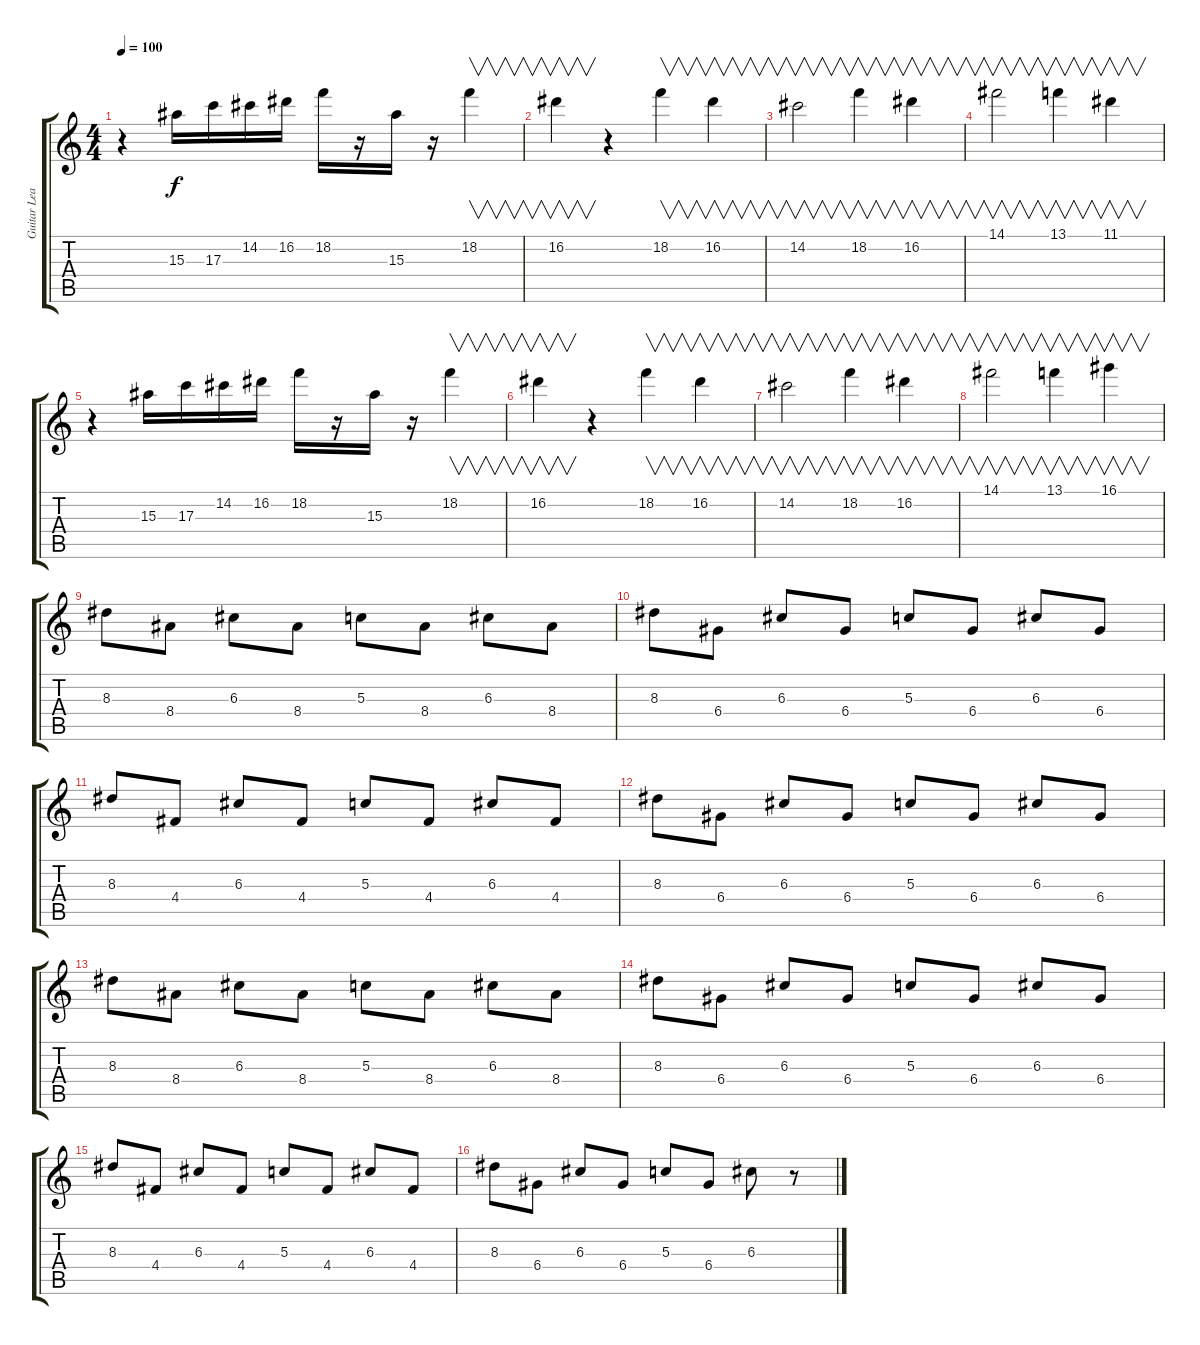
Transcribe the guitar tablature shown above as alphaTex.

\track ("Guitar Lead" "Guitar Lea") {instrument distortionguitar}
\staff {score tabs}
\tuning (E4 B3 G3 D3 A2 E2) {hide}
\ts (4 4)
\tempo 100
\clef g2
\ks c
r.4{dy f} 15.3.16 17.3.16 14.2.16 16.2.16 18.2.16 r.16 15.3.16 r.16 18.2.4{v} |
16.2.4{v} r.4 18.2.4{v} 16.2.4{v} |
14.2.2{v} 18.2.4{v} 16.2.4{v} |
14.1.2{v} 13.1.4{v} 11.1.4{v} |
r.4{volume 7} 15.3.16 17.3.16 14.2.16 16.2.16 18.2.16 r.16 15.3.16 r.16 18.2.4{v} |
16.2.4{v} r.4 18.2.4{v} 16.2.4{v} |
14.2.2{v volume 0} 18.2.4{v} 16.2.4{v} |
14.1.2{v} 13.1.4{v} 16.1.4{v} |
8.3.8{volume 14} 8.4.8 6.3.8 8.4.8 5.3.8 8.4.8 6.3.8 8.4.8 |
8.3.8 6.4.8 6.3.8 6.4.8 5.3.8 6.4.8 6.3.8 6.4.8 |
8.3.8 4.4.8 6.3.8 4.4.8 5.3.8 4.4.8 6.3.8 4.4.8 |
8.3.8 6.4.8 6.3.8 6.4.8 5.3.8 6.4.8 6.3.8 6.4.8 |
8.3.8 8.4.8 6.3.8 8.4.8 5.3.8 8.4.8 6.3.8 8.4.8 |
8.3.8 6.4.8 6.3.8 6.4.8 5.3.8 6.4.8 6.3.8 6.4.8 |
8.3.8 4.4.8 6.3.8 4.4.8 5.3.8 4.4.8 6.3.8 4.4.8 |
8.3.8 6.4.8 6.3.8 6.4.8 5.3.8 6.4.8 6.3.8 r.8
